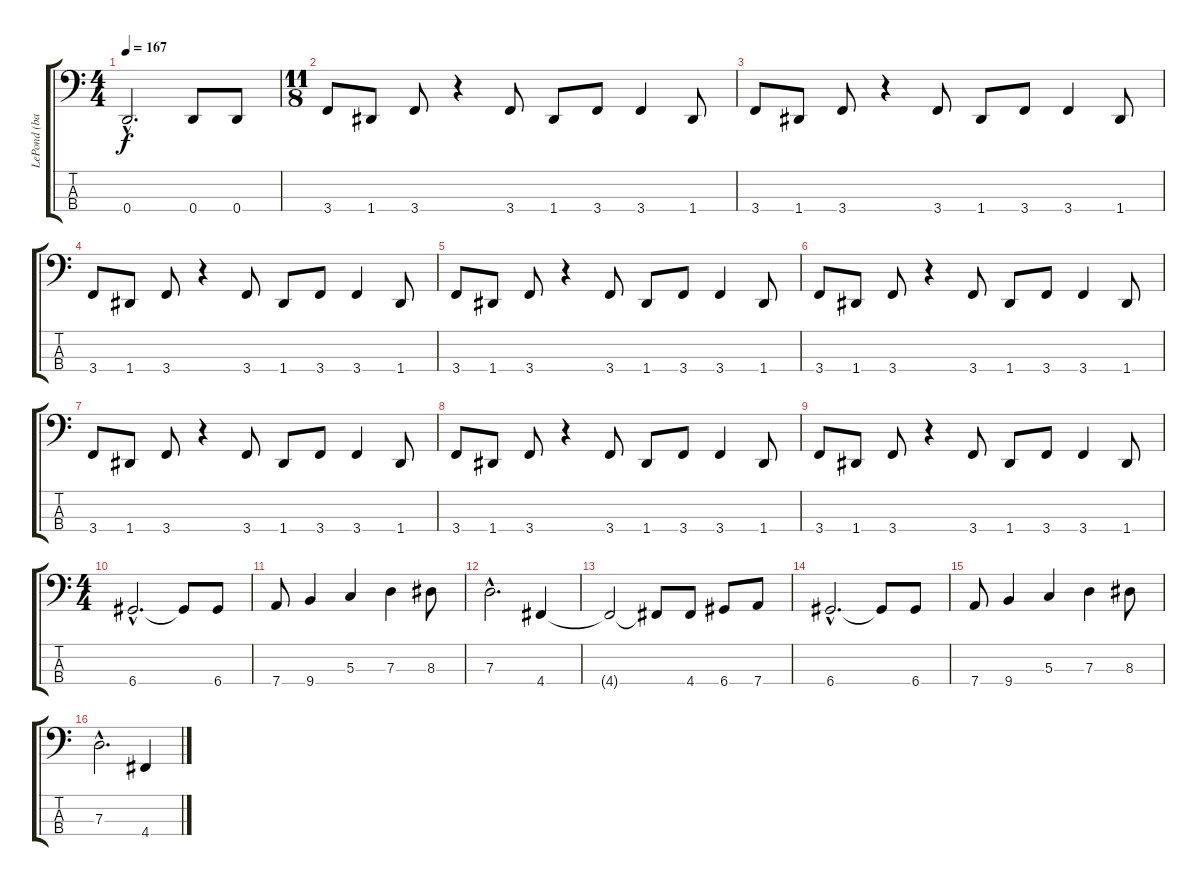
\track ("LePond (bass)" "LePond (ba") {instrument electricbassfinger}
\staff {score tabs}
\tuning (F2 C2 G1 D1) {hide}
\ts (4 4)
\tempo 167
\clef f4
\ks c
0.4{hac t}.2{d dy f} 0.4.8 0.4.8 |
\ts (11 8)
3.4.8 1.4.8 3.4.8 r.4 3.4.8 1.4.8 3.4.8 3.4.4 1.4.8 |
3.4.8 1.4.8 3.4.8 r.4 3.4.8 1.4.8 3.4.8 3.4.4 1.4.8 |
3.4.8 1.4.8 3.4.8 r.4 3.4.8 1.4.8 3.4.8 3.4.4 1.4.8 |
3.4.8 1.4.8 3.4.8 r.4 3.4.8 1.4.8 3.4.8 3.4.4 1.4.8 |
3.4.8 1.4.8 3.4.8 r.4 3.4.8 1.4.8 3.4.8 3.4.4 1.4.8 |
3.4.8 1.4.8 3.4.8 r.4 3.4.8 1.4.8 3.4.8 3.4.4 1.4.8 |
3.4.8 1.4.8 3.4.8 r.4 3.4.8 1.4.8 3.4.8 3.4.4 1.4.8 |
3.4.8 1.4.8 3.4.8 r.4 3.4.8 1.4.8 3.4.8 3.4.4 1.4.8 |
\ts (4 4)
6.4{hac}.2{d} 6.4{t}.8 6.4.8 |
7.4.8 9.4.4 5.3.4 7.3.4 8.3.8 |
7.3{hac}.2{d} 4.4.4 |
4.4{t}.2 4.4{t}.8 4.4.8 6.4.8 7.4.8 |
6.4{hac}.2{d} 6.4{t}.8 6.4.8 |
7.4.8 9.4.4 5.3.4 7.3.4 8.3.8 |
7.3{hac}.2{d} 4.4.4
